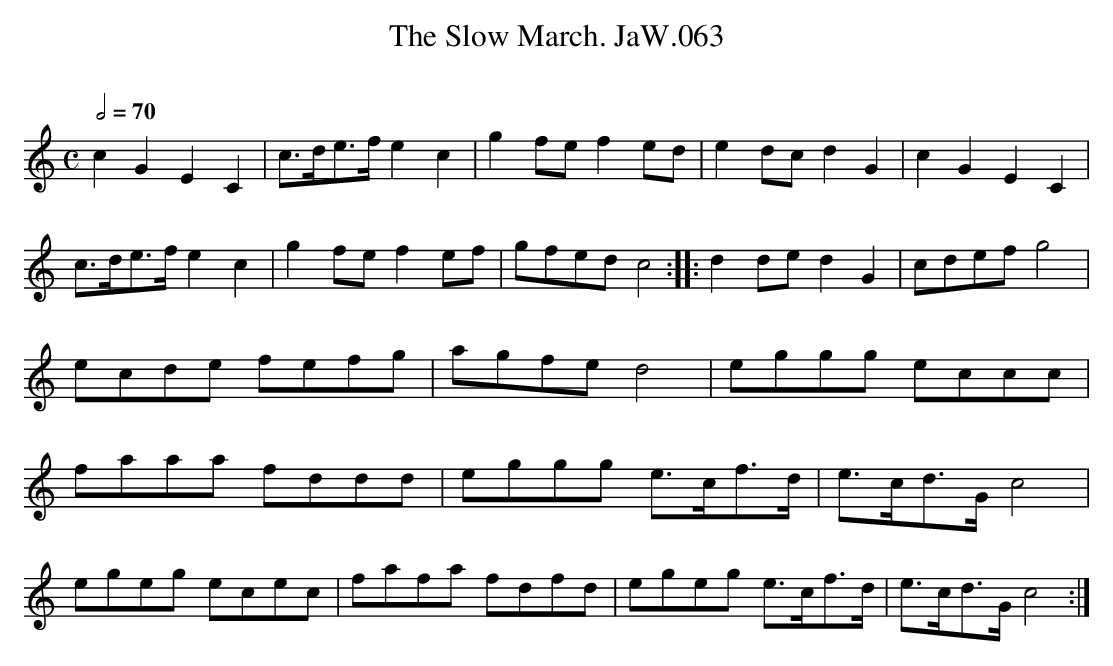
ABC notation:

X:1
T:Slow March. JaW.063, The
M:C
L:1/8
Q:1/2=70
O:
K:C
c2G2 E2C2|c>de>f e2c2|g2fe f2ed|e2dc d2G2|
c2G2 E2C2|c>de>f e2c2|g2fe f2ef|gfed c4:|
|:d2de d2G2|cdef g4|ecde fefg|agfe d4|
eggg eccc|faaa fddd|eggg e>cf>d|e>cd>G c4|!
egeg ecec|fafa fdfd|egeg e>cf>d|e>cd>G c4:|
